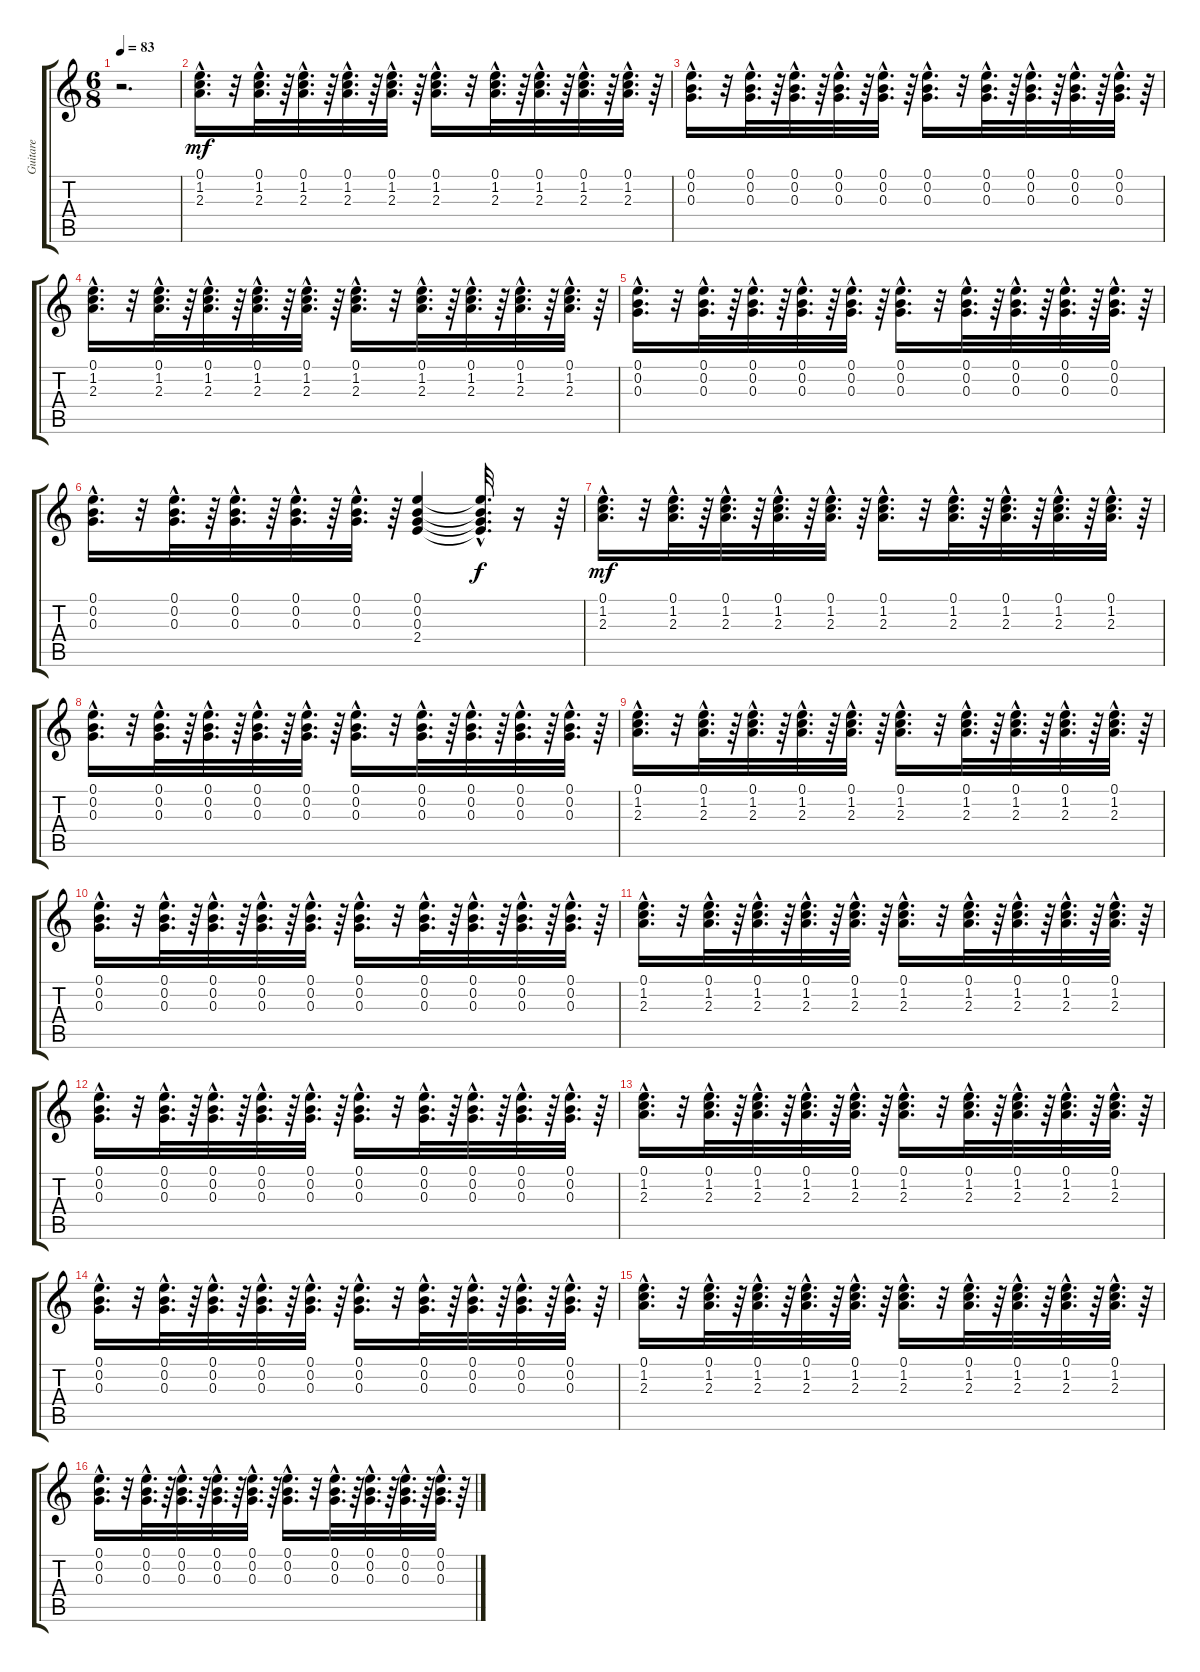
\track ("Guitare" "Guitare") {instrument acousticguitarnylon}
\staff {score tabs}
\tuning (E4 B3 G3 D3 A2 E2) {hide}
\ts (6 8)
\tempo 83
\clef g2
\ks c
r.2{d dy mf instrument acousticguitarnylon} |
(0.1{hac} 1.2{hac} 2.3{hac}).16{d} r.32 (0.1{hac} 1.2{hac} 2.3{hac}).32{d} r.64 (0.1{hac} 1.2{hac} 2.3{hac}).32{d} r.64 (0.1{hac} 1.2{hac} 2.3{hac}).32{d} r.64 (0.1{hac} 1.2{hac} 2.3{hac}).32{d} r.64 (0.1{hac} 1.2{hac} 2.3{hac}).16{d} r.32 (0.1{hac} 1.2{hac} 2.3{hac}).32{d} r.64 (0.1{hac} 1.2{hac} 2.3{hac}).32{d} r.64 (0.1{hac} 1.2{hac} 2.3{hac}).32{d} r.64 (0.1{hac} 1.2{hac} 2.3{hac}).32{d} r.64 |
(0.1{hac} 0.2{hac} 0.3{hac}).16{d} r.32 (0.1{hac} 0.2{hac} 0.3{hac}).32{d} r.64 (0.1{hac} 0.2{hac} 0.3{hac}).32{d} r.64 (0.1{hac} 0.2{hac} 0.3{hac}).32{d} r.64 (0.1{hac} 0.2{hac} 0.3{hac}).32{d} r.64 (0.1{hac} 0.2{hac} 0.3{hac}).16{d} r.32 (0.1{hac} 0.2{hac} 0.3{hac}).32{d} r.64 (0.1{hac} 0.2{hac} 0.3{hac}).32{d} r.64 (0.1{hac} 0.2{hac} 0.3{hac}).32{d} r.64 (0.1{hac} 0.2{hac} 0.3{hac}).32{d} r.64 |
(0.1{hac} 1.2{hac} 2.3{hac}).16{d} r.32 (0.1{hac} 1.2{hac} 2.3{hac}).32{d} r.64 (0.1{hac} 1.2{hac} 2.3{hac}).32{d} r.64 (0.1{hac} 1.2{hac} 2.3{hac}).32{d} r.64 (0.1{hac} 1.2{hac} 2.3{hac}).32{d} r.64 (0.1{hac} 1.2{hac} 2.3{hac}).16{d} r.32 (0.1{hac} 1.2{hac} 2.3{hac}).32{d} r.64 (0.1{hac} 1.2{hac} 2.3{hac}).32{d} r.64 (0.1{hac} 1.2{hac} 2.3{hac}).32{d} r.64 (0.1{hac} 1.2{hac} 2.3{hac}).32{d} r.64 |
(0.1{hac} 0.2{hac} 0.3{hac}).16{d} r.32 (0.1{hac} 0.2{hac} 0.3{hac}).32{d} r.64 (0.1{hac} 0.2{hac} 0.3{hac}).32{d} r.64 (0.1{hac} 0.2{hac} 0.3{hac}).32{d} r.64 (0.1{hac} 0.2{hac} 0.3{hac}).32{d} r.64 (0.1{hac} 0.2{hac} 0.3{hac}).16{d} r.32 (0.1{hac} 0.2{hac} 0.3{hac}).32{d} r.64 (0.1{hac} 0.2{hac} 0.3{hac}).32{d} r.64 (0.1{hac} 0.2{hac} 0.3{hac}).32{d} r.64 (0.1{hac} 0.2{hac} 0.3{hac}).32{d} r.64 |
(0.1{hac} 0.2{hac} 0.3{hac}).16{d} r.32 (0.1{hac} 0.2{hac} 0.3{hac}).32{d} r.64 (0.1{hac} 0.2{hac} 0.3{hac}).32{d} r.64 (0.1{hac} 0.2{hac} 0.3{hac}).32{d} r.64 (0.1{hac} 0.2{hac} 0.3{hac}).32{d} r.64 (0.1 0.2 0.3 2.4).4 (0.1{hac t} 0.2{hac t} 0.3{hac t} 2.4{hac t}).32{d dy f} r.16 r.64 |
(0.1{hac} 1.2{hac} 2.3{hac}).16{d dy mf} r.32 (0.1{hac} 1.2{hac} 2.3{hac}).32{d} r.64 (0.1{hac} 1.2{hac} 2.3{hac}).32{d} r.64 (0.1{hac} 1.2{hac} 2.3{hac}).32{d} r.64 (0.1{hac} 1.2{hac} 2.3{hac}).32{d} r.64 (0.1{hac} 1.2{hac} 2.3{hac}).16{d} r.32 (0.1{hac} 1.2{hac} 2.3{hac}).32{d} r.64 (0.1{hac} 1.2{hac} 2.3{hac}).32{d} r.64 (0.1{hac} 1.2{hac} 2.3{hac}).32{d} r.64 (0.1{hac} 1.2{hac} 2.3{hac}).32{d} r.64 |
(0.1{hac} 0.2{hac} 0.3{hac}).16{d} r.32 (0.1{hac} 0.2{hac} 0.3{hac}).32{d} r.64 (0.1{hac} 0.2{hac} 0.3{hac}).32{d} r.64 (0.1{hac} 0.2{hac} 0.3{hac}).32{d} r.64 (0.1{hac} 0.2{hac} 0.3{hac}).32{d} r.64 (0.1{hac} 0.2{hac} 0.3{hac}).16{d} r.32 (0.1{hac} 0.2{hac} 0.3{hac}).32{d} r.64 (0.1{hac} 0.2{hac} 0.3{hac}).32{d} r.64 (0.1{hac} 0.2{hac} 0.3{hac}).32{d} r.64 (0.1{hac} 0.2{hac} 0.3{hac}).32{d} r.64 |
(0.1{hac} 1.2{hac} 2.3{hac}).16{d} r.32 (0.1{hac} 1.2{hac} 2.3{hac}).32{d} r.64 (0.1{hac} 1.2{hac} 2.3{hac}).32{d} r.64 (0.1{hac} 1.2{hac} 2.3{hac}).32{d} r.64 (0.1{hac} 1.2{hac} 2.3{hac}).32{d} r.64 (0.1{hac} 1.2{hac} 2.3{hac}).16{d} r.32 (0.1{hac} 1.2{hac} 2.3{hac}).32{d} r.64 (0.1{hac} 1.2{hac} 2.3{hac}).32{d} r.64 (0.1{hac} 1.2{hac} 2.3{hac}).32{d} r.64 (0.1{hac} 1.2{hac} 2.3{hac}).32{d} r.64 |
(0.1{hac} 0.2{hac} 0.3{hac}).16{d} r.32 (0.1{hac} 0.2{hac} 0.3{hac}).32{d} r.64 (0.1{hac} 0.2{hac} 0.3{hac}).32{d} r.64 (0.1{hac} 0.2{hac} 0.3{hac}).32{d} r.64 (0.1{hac} 0.2{hac} 0.3{hac}).32{d} r.64 (0.1{hac} 0.2{hac} 0.3{hac}).16{d} r.32 (0.1{hac} 0.2{hac} 0.3{hac}).32{d} r.64 (0.1{hac} 0.2{hac} 0.3{hac}).32{d} r.64 (0.1{hac} 0.2{hac} 0.3{hac}).32{d} r.64 (0.1{hac} 0.2{hac} 0.3{hac}).32{d} r.64 |
(0.1{hac} 1.2{hac} 2.3{hac}).16{d} r.32 (0.1{hac} 1.2{hac} 2.3{hac}).32{d} r.64 (0.1{hac} 1.2{hac} 2.3{hac}).32{d} r.64 (0.1{hac} 1.2{hac} 2.3{hac}).32{d} r.64 (0.1{hac} 1.2{hac} 2.3{hac}).32{d} r.64 (0.1{hac} 1.2{hac} 2.3{hac}).16{d} r.32 (0.1{hac} 1.2{hac} 2.3{hac}).32{d} r.64 (0.1{hac} 1.2{hac} 2.3{hac}).32{d} r.64 (0.1{hac} 1.2{hac} 2.3{hac}).32{d} r.64 (0.1{hac} 1.2{hac} 2.3{hac}).32{d} r.64 |
(0.1{hac} 0.2{hac} 0.3{hac}).16{d} r.32 (0.1{hac} 0.2{hac} 0.3{hac}).32{d} r.64 (0.1{hac} 0.2{hac} 0.3{hac}).32{d} r.64 (0.1{hac} 0.2{hac} 0.3{hac}).32{d} r.64 (0.1{hac} 0.2{hac} 0.3{hac}).32{d} r.64 (0.1{hac} 0.2{hac} 0.3{hac}).16{d} r.32 (0.1{hac} 0.2{hac} 0.3{hac}).32{d} r.64 (0.1{hac} 0.2{hac} 0.3{hac}).32{d} r.64 (0.1{hac} 0.2{hac} 0.3{hac}).32{d} r.64 (0.1{hac} 0.2{hac} 0.3{hac}).32{d} r.64 |
(0.1{hac} 1.2{hac} 2.3{hac}).16{d} r.32 (0.1{hac} 1.2{hac} 2.3{hac}).32{d} r.64 (0.1{hac} 1.2{hac} 2.3{hac}).32{d} r.64 (0.1{hac} 1.2{hac} 2.3{hac}).32{d} r.64 (0.1{hac} 1.2{hac} 2.3{hac}).32{d} r.64 (0.1{hac} 1.2{hac} 2.3{hac}).16{d} r.32 (0.1{hac} 1.2{hac} 2.3{hac}).32{d} r.64 (0.1{hac} 1.2{hac} 2.3{hac}).32{d} r.64 (0.1{hac} 1.2{hac} 2.3{hac}).32{d} r.64 (0.1{hac} 1.2{hac} 2.3{hac}).32{d} r.64 |
(0.1{hac} 0.2{hac} 0.3{hac}).16{d} r.32 (0.1{hac} 0.2{hac} 0.3{hac}).32{d} r.64 (0.1{hac} 0.2{hac} 0.3{hac}).32{d} r.64 (0.1{hac} 0.2{hac} 0.3{hac}).32{d} r.64 (0.1{hac} 0.2{hac} 0.3{hac}).32{d} r.64 (0.1{hac} 0.2{hac} 0.3{hac}).16{d} r.32 (0.1{hac} 0.2{hac} 0.3{hac}).32{d} r.64 (0.1{hac} 0.2{hac} 0.3{hac}).32{d} r.64 (0.1{hac} 0.2{hac} 0.3{hac}).32{d} r.64 (0.1{hac} 0.2{hac} 0.3{hac}).32{d} r.64 |
(0.1{hac} 1.2{hac} 2.3{hac}).16{d} r.32 (0.1{hac} 1.2{hac} 2.3{hac}).32{d} r.64 (0.1{hac} 1.2{hac} 2.3{hac}).32{d} r.64 (0.1{hac} 1.2{hac} 2.3{hac}).32{d} r.64 (0.1{hac} 1.2{hac} 2.3{hac}).32{d} r.64 (0.1{hac} 1.2{hac} 2.3{hac}).16{d} r.32 (0.1{hac} 1.2{hac} 2.3{hac}).32{d} r.64 (0.1{hac} 1.2{hac} 2.3{hac}).32{d} r.64 (0.1{hac} 1.2{hac} 2.3{hac}).32{d} r.64 (0.1{hac} 1.2{hac} 2.3{hac}).32{d} r.64 |
(0.1{hac} 0.2{hac} 0.3{hac}).16{d} r.32 (0.1{hac} 0.2{hac} 0.3{hac}).32{d} r.64 (0.1{hac} 0.2{hac} 0.3{hac}).32{d} r.64 (0.1{hac} 0.2{hac} 0.3{hac}).32{d} r.64 (0.1{hac} 0.2{hac} 0.3{hac}).32{d} r.64 (0.1{hac} 0.2{hac} 0.3{hac}).16{d} r.32 (0.1{hac} 0.2{hac} 0.3{hac}).32{d} r.64 (0.1{hac} 0.2{hac} 0.3{hac}).32{d} r.64 (0.1{hac} 0.2{hac} 0.3{hac}).32{d} r.64 (0.1{hac} 0.2{hac} 0.3{hac}).32{d} r.64
